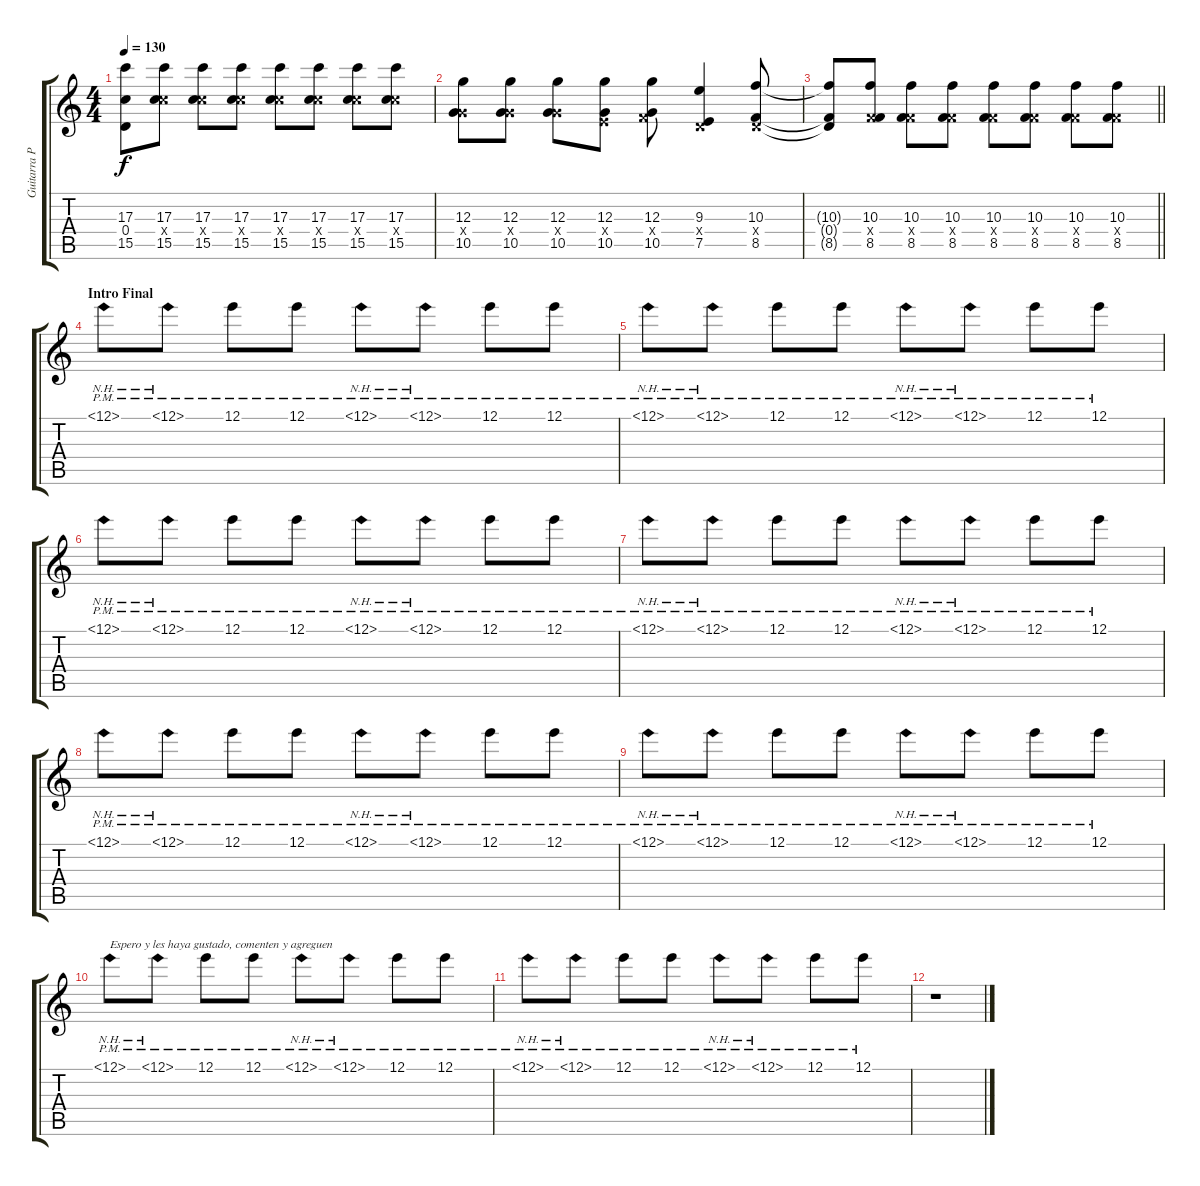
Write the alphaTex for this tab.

\track ("Guitarra Principal " "Guitarra P") {instrument distortionguitar}
\staff {score tabs}
\tuning (E4 B3 G3 D3 A2 E2) {hide}
\ts (4 4)
\tempo 130
\clef g2
\ks c
(17.3{t} 0.4{t} 15.5{t}).8{dy f} (17.3 10.4{x} 15.5).8 (17.3 10.4{x} 15.5).8 (17.3 10.4{x} 15.5).8 (17.3 10.4{x} 15.5).8 (17.3 10.4{x} 15.5).8 (17.3 10.4{x} 15.5).8 (17.3 10.4{x} 15.5).8 |
(12.3 5.4{x} 10.5).8 (12.3 5.4{x} 10.5).8 (12.3 5.4{x} 10.5).8 (12.3 2.4{x} 10.5).8 (12.3 3.4{x} 10.5).8 (9.3 0.4{x} 7.5).4 (10.3 0.4{x} 8.5).8 |
\barLineRight lightlight
(10.3{t} 0.4{t} 8.5{t}).8 (10.3 3.4{x} 8.5).8 (10.3 3.4{x} 8.5).8 (10.3 3.4{x} 8.5).8 (10.3 3.4{x} 8.5).8 (10.3 3.4{x} 8.5).8 (10.3 3.4{x} 8.5).8 (10.3 3.4{x} 8.5).8 |
\section ("" "Intro Final")
12.1{nh pm}.8{volume 9} 12.1{nh pm}.8 12.1{pm}.8 12.1{pm}.8 12.1{nh pm}.8 12.1{nh pm}.8 12.1{pm}.8 12.1{pm}.8 |
12.1{nh pm}.8 12.1{nh pm}.8 12.1{pm}.8 12.1{pm}.8 12.1{nh pm}.8 12.1{nh pm}.8 12.1{pm}.8 12.1{pm}.8 |
12.1{nh pm}.8 12.1{nh pm}.8 12.1{pm}.8 12.1{pm}.8 12.1{nh pm}.8 12.1{nh pm}.8 12.1{pm}.8 12.1{pm}.8 |
12.1{nh pm}.8 12.1{nh pm}.8 12.1{pm}.8 12.1{pm}.8 12.1{nh pm}.8 12.1{nh pm}.8 12.1{pm}.8 12.1{pm}.8 |
12.1{nh pm}.8 12.1{nh pm}.8 12.1{pm}.8 12.1{pm}.8 12.1{nh pm}.8 12.1{nh pm}.8 12.1{pm}.8 12.1{pm}.8 |
12.1{nh pm}.8 12.1{nh pm}.8 12.1{pm}.8 12.1{pm}.8 12.1{nh pm}.8 12.1{nh pm}.8 12.1{pm}.8 12.1{pm}.8 |
12.1{nh pm}.8{txt "Espero y les haya gustado, comenten y agreguen"} 12.1{nh pm}.8 12.1{pm}.8 12.1{pm}.8 12.1{nh pm}.8 12.1{nh pm}.8 12.1{pm}.8 12.1{pm}.8 |
12.1{nh pm}.8 12.1{nh pm}.8 12.1{pm}.8 12.1{pm}.8{txt ""} 12.1{nh pm}.8 12.1{nh pm}.8 12.1{pm}.8 12.1{pm}.8 |
r.1
